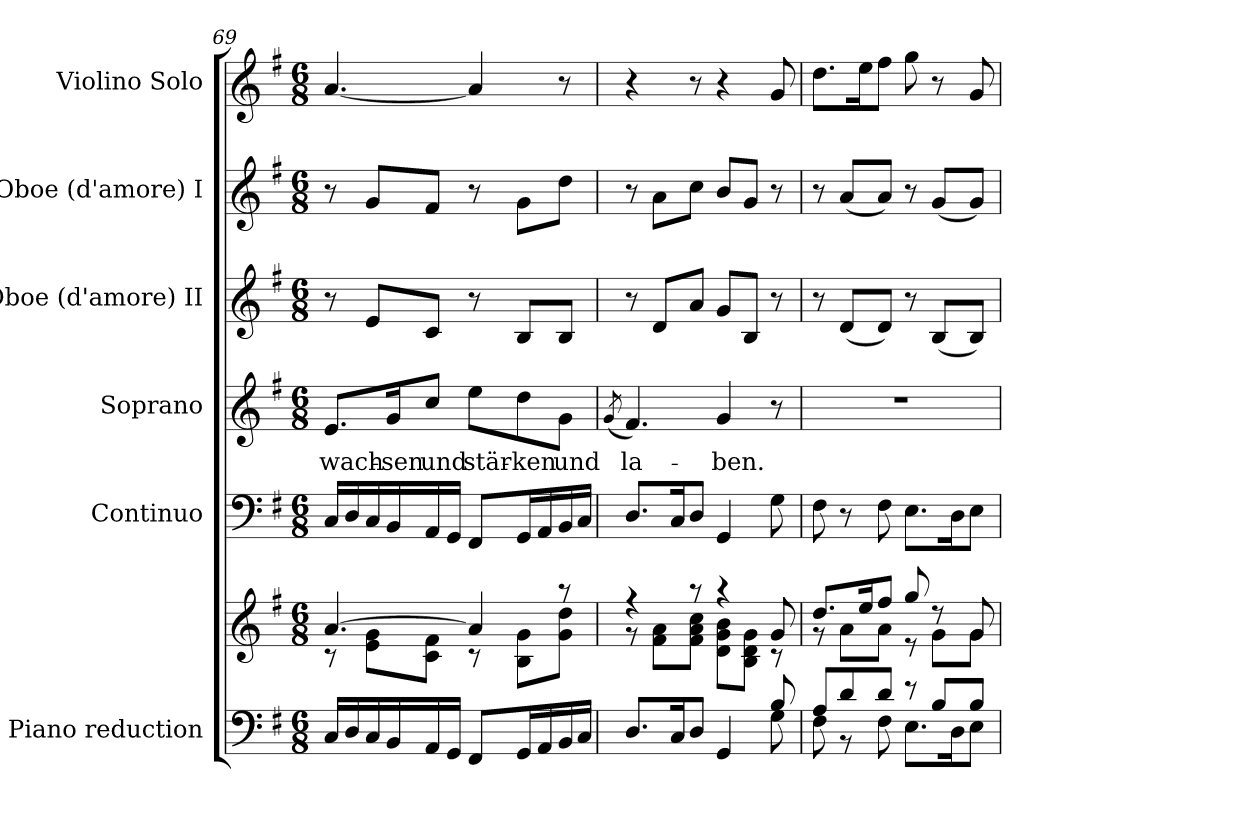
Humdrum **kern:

**kern	**kern	**kern	**kern	**text	**kern	**kern	**kern
*part6	*part6	*part5	*part4	*part4	*part3	*part2	*part1
*staff7	*staff6	*staff5	*staff4	*staff4	*staff3	*staff2	*staff1
*I"Piano reduction	*	*I"Continuo	*I"Soprano	*	*I"Oboe (d'amore) II	*I"Oboe (d'amore) I	*I"Violino Solo
*I'Pno	*	*	*	*	*I'Ob	*I'Ob	*I'Vln
!!LO:LB:g=z
*clefF4	*clefG2	*clefF4	*clefG2	*	*clefG2	*clefG2	*clefG2
*k[f#]	*k[f#]	*k[f#]	*k[f#]	*	*k[f#]	*k[f#]	*k[f#]
*M6/8	*M6/8	*M6/8	*M6/8	*	*M6/8	*M6/8	*M6/8
=69	=69	=69	=69	=69	=69	=69	=69
*	*^	*	*	*	*	*	*
!	!	!	!	!	!LO:LY:b	!	!	!
16C/LL	[4.a/	8r	16C/LL	8.e/L	wach-	8r	8r	[4.a/
16D/	.	.	16D/	.	.	.	.	.
16C/	.	8e\ 8g\L	16C/	.	.	8e/L	8g/L	.
!	!	!	!	!	!LO:LY:b	!	!	!
16BB/	.	.	16BB/	16g/K	-sen	.	.	.
!	!	!	!	!	!LO:LY:b	!	!	!
16AA/	.	8c\ 8f#\J	16AA/	8cc/J	und	8c/J	8f#/J	.
16GG/JJ	.	.	16GG/JJ	.	.	.	.	.
!	!	!	!	!	!LO:LY:b	!	!	!
8FF#/L	4a/]	8r	8FF#/L	8ee\L	stär-	8r	8r	4a/]
!	!	!	!	!	!LO:LY:b	!	!	!
16GG/L	.	8B\ 8g\L	16GG/L	8dd\	-ken	8B/L	8g\L	.
16AA/	.	.	16AA/	.	.	.	.	.
!	!	!	!	!	!LO:LY:b	!	!	!
16BB/	8r	8g\ 8dd\J	16BB/	8g\J	und	8B/J	8dd\J	8r
16C/JJ	.	.	16C/JJ	.	.	.	.	.
=70	=70	=70	=70	=70	=70	=70	=70	=70
.	.	.	.	(8qg/	.	.	.	.
*^	*	*	*	*	*	*	*	*
!	!	!	!	!	!	!LO:LY:b	!	!	!
8.D/L	4.ryy	4r	8r	8.D/L	4.f#/)	la-	8r	8r	4r
.	.	.	8f#\ 8a\L	.	.	.	8d/L	8a\L	.
16C/K	.	.	.	16C/K	.	.	.	.	.
8D/J	.	8r	8f#\ 8a\ 8cc\J	8D/J	.	.	8a/J	8cc\J	8r
!	!	!	!	!	!	!LO:LY:b	!	!	!
4GG/	4ryy	4r	8d\ 8g\ 8b\L	4GG/	4g/	-ben.	8g/L	8b/L	4r
.	.	.	8B\ 8d\ 8g\J	.	.	.	8B/J	8g/J	.
8B/	8G\	8g/	8r	8G\	8r	.	8r	8r	8g/
=71	=71	=71	=71	=71	=71	=71	=71	=71	=71
8A/L	8F#\	8.dd/L	8r	8F#\	2.r	.	8r	8r	8.dd\L
8d/	8r	.	8a\L	8r	.	.	(8d/L	(8a/L	.
.	.	16ee/K	.	.	.	.	.	.	16ee\K
8d/J	8F#\	8ff#/J	8a\J	8F#\	.	.	8d/J)	8a/J)	8ff#\J
8r	8.E\L	8gg/	8r	8.E\L	.	.	8r	8r	8gg\
8B/L	.	8r	8g\L	.	.	.	(8B/L	(8g/L	8r
.	16D\K	.	.	16D\K	.	.	.	.	.
8B/J	8E\J	8g/	8g\J	8E\J	.	.	8B/J)	8g/J)	8g/
*v	*v	*	*	*	*	*	*	*	*
*	*v	*v	*	*	*	*	*	*
=	=	=	=	=	=	=	=
*-	*-	*-	*-	*-	*-	*-	*-
